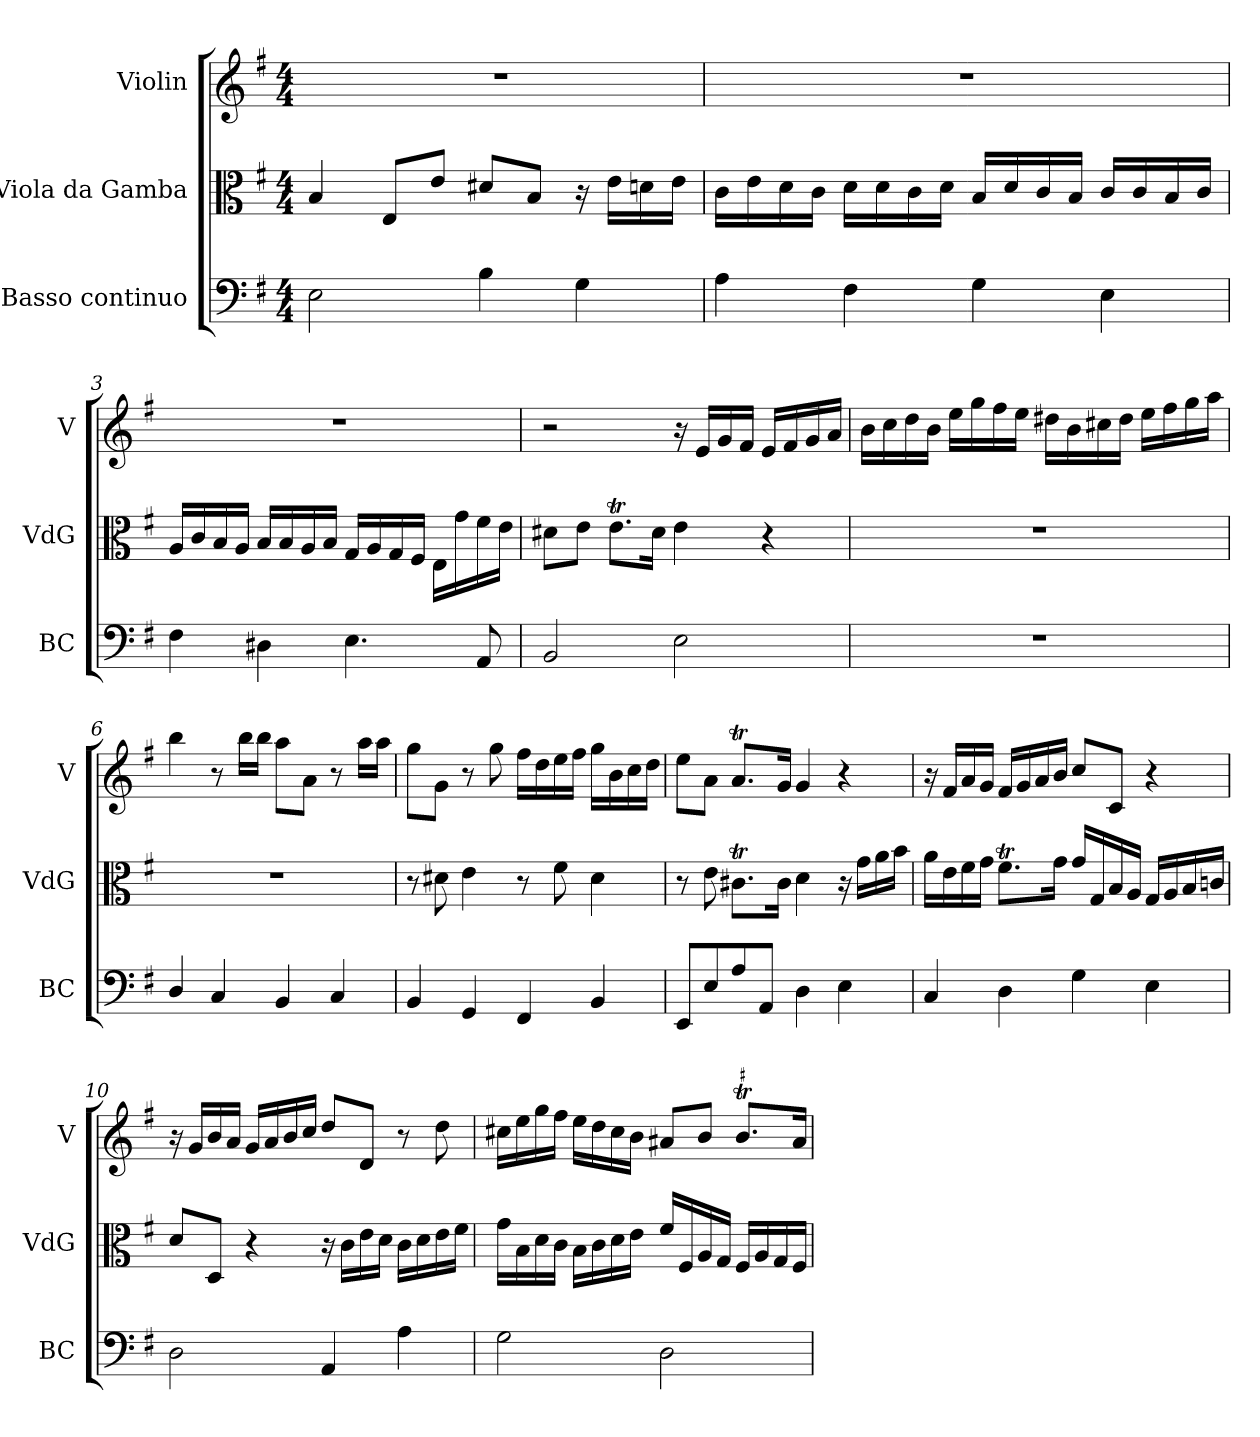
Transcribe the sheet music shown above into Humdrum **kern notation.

**kern	**kern	**kern
*part3	*part2	*part1
*staff3	*staff2	*staff1
*I"Basso continuo	*I"Viola da Gamba	*I"Violin
*I'BC	*I'VdG	*I'V
*clefF4	*clefC3	*clefG2
*k[f#]	*k[f#]	*k[f#]
*e:	*e:	*e:
*M4/4	*M4/4	*M4/4
=1	=1	=1
2E\	4B/	1r
.	8E/L	.
.	8e/J	.
4B\	8d#X/L	.
.	8B/J	.
4G\	16r	.
.	16e\LL	.
.	16dn\	.
.	16e\JJ	.
=2	=2	=2
4A\	16c\LL	1r
.	16e\	.
.	16d\	.
.	16c\JJ	.
4F#\	16d\LL	.
.	16d\	.
.	16c\	.
.	16d\JJ	.
4G\	16B/LL	.
.	16d/	.
.	16c/	.
.	16B/JJ	.
4E\	16c/LL	.
.	16c/	.
.	16B/	.
.	16c/JJ	.
=3	=3	=3
4F#\	16A/LL	1r
.	16c/	.
.	16B/	.
.	16A/JJ	.
4D#X\	16B/LL	.
.	16B/	.
.	16A/	.
.	16B/JJ	.
4.E\	16G/LL	.
.	16A/	.
.	16G/	.
.	16F#/JJ	.
.	16E\LL	.
.	16g\	.
8AA/	16f#\	.
.	16e\JJ	.
!!LO:LB:g=z
=4	=4	=4
2BB/	8d#X\L	2r
.	8e\J	.
.	8.eT\L	.
.	16d#\Jk	.
2E\	4e\	16r
.	.	16e/LL
.	.	16g/
.	.	16f#/JJ
.	4r	16e/LL
.	.	16f#/
.	.	16g/
.	.	16a/JJ
=5	=5	=5
1r	1r	16b\LL
.	.	16cc\
.	.	16dd\
.	.	16b\JJ
.	.	16ee\LL
.	.	16gg\
.	.	16ff#\
.	.	16ee\JJ
.	.	16dd#X\LL
.	.	16b\
.	.	16cc#X\
.	.	16dd#\JJ
.	.	16ee\LL
.	.	16ff#\
.	.	16gg\
.	.	16aa\JJ
=6	=6	=6
4D/	1r	4bb\
4C/	.	8r
.	.	16bb\LL
.	.	16bb\JJ
4BB/	.	8aa\L
.	.	8a\J
4C/	.	8r
.	.	16aa\LL
.	.	16aa\JJ
!!LO:LB:g=z
=7	=7	=7
4BB/	8r	8gg\L
.	8d#X\	8g\J
4GG/	4e\	8r
.	.	8gg\
4FF#/	8r	16ff#\LL
.	.	16dd\
.	8f#\	16ee\
.	.	16ff#\JJ
4BB/	4d#\	16gg\LL
.	.	16b\
.	.	16cc\
.	.	16dd\JJ
=8	=8	=8
8EE/L	8r	8ee\L
8E/	8e\	8a\J
8A/	8.c#Xt\L	8.aT/L
8AA/J	.	.
.	16c#\Jk	16g/Jk
4D\	4d\	4g/
4E\	16r	4r
.	16g\LL	.
.	16a\	.
.	16b\JJ	.
=9	=9	=9
4C/	16a\LL	16r
.	16e\	16f#/LL
.	16f#\	16a/
.	16g\JJ	16g/JJ
4D\	8.f#t\L	16f#/LL
.	.	16g/
.	.	16a/
.	16g\Jk	16b/JJ
4G\	16g/LL	8cc/L
.	16G/	.
.	16B/	8c/J
.	16A/JJ	.
4E\	16G/LL	4r
.	16A/	.
.	16B/	.
.	16cn/JJ	.
!!LO:PB:g=z
=10	=10	=10
2D\	8d/L	16r
.	.	16g/LL
.	8D/J	16b/
.	.	16a/JJ
.	4r	16g/LL
.	.	16a/
.	.	16b/
.	.	16cc/JJ
4AA/	16r	8dd/L
.	16c\LL	.
.	16e\	8d/J
.	16d\JJ	.
4A\	16c\LL	8r
.	16d\	.
.	16e\	8dd\
.	16f#\JJ	.
=11	=11	=11
2G\	16g\LL	16cc#X\LL
.	16B\	16ee\
.	16d\	16gg\
.	16c\JJ	16ff#\JJ
.	16B\LL	16ee\LL
.	16c\	16dd\
.	16d\	16cc#\
.	16e\JJ	16b\JJ
2D\	16f#/LL	8a#X/L
.	16F#/	.
.	16A/	8b/J
.	16G/JJ	.
!	!	!LO:TR:acc=#
.	16F#/LL	8.bT/L
.	16A/	.
.	16G/	.
.	16F#/JJ	16a#/Jk
=	=	=
*-	*-	*-
